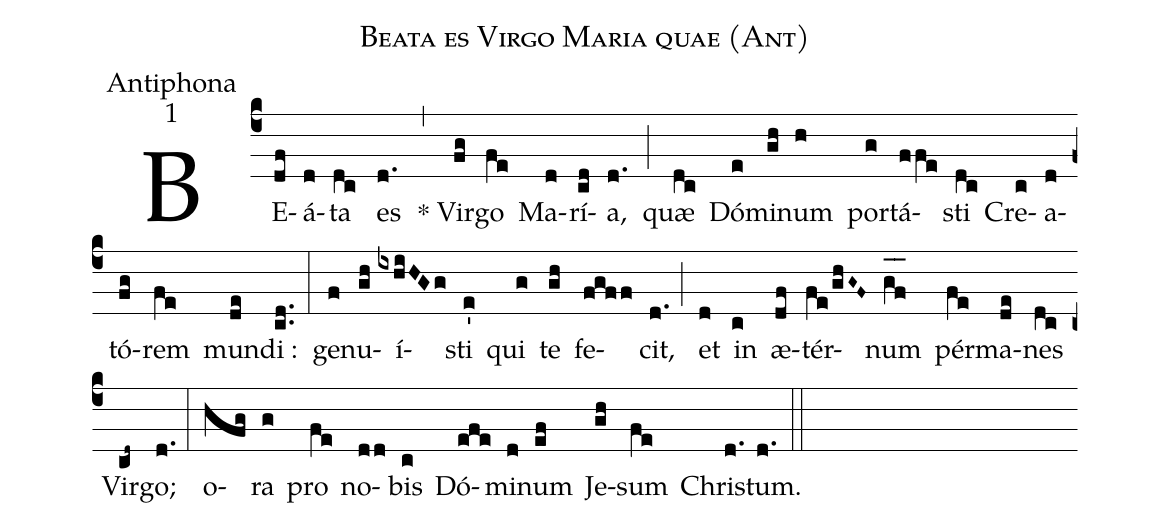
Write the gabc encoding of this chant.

name:Beata es Virgo Maria quae (Ant);
office-part:Antiphona;
mode:1;
%%
(c4) BE(df)á(d)ta(dc) es(d.) (,) * Vir(fg)go(fe) Ma(d)rí(cd)a,(d.) (;) quæ(dc) Dó(e)mi(gh)num(h) por(g)tá(ffe)sti(dc) Cre(c)a(d)tó(fg)rem(fe) mun(de)di :(cd..) (:) ge(f)nu(gh)í(ixhiHGg)sti(e') qui(g) te(gh) fe(fgff)cit,(d.) (;) <nlba>et(d) in(c) æ(df)tér(fe/ghG~F~)num</nlba>(g_[oh:h]f_[oh:h]) pér(fe)ma(de)nes(dc) Vir(cd~)go;(d.) (:) o(hfg)ra(g) pro(fe) no(dd)bis(c) Dó(efe)mi(d)num(ef) Je(gh)sum(fe) Chri(d.)stum.(d.) (::)
